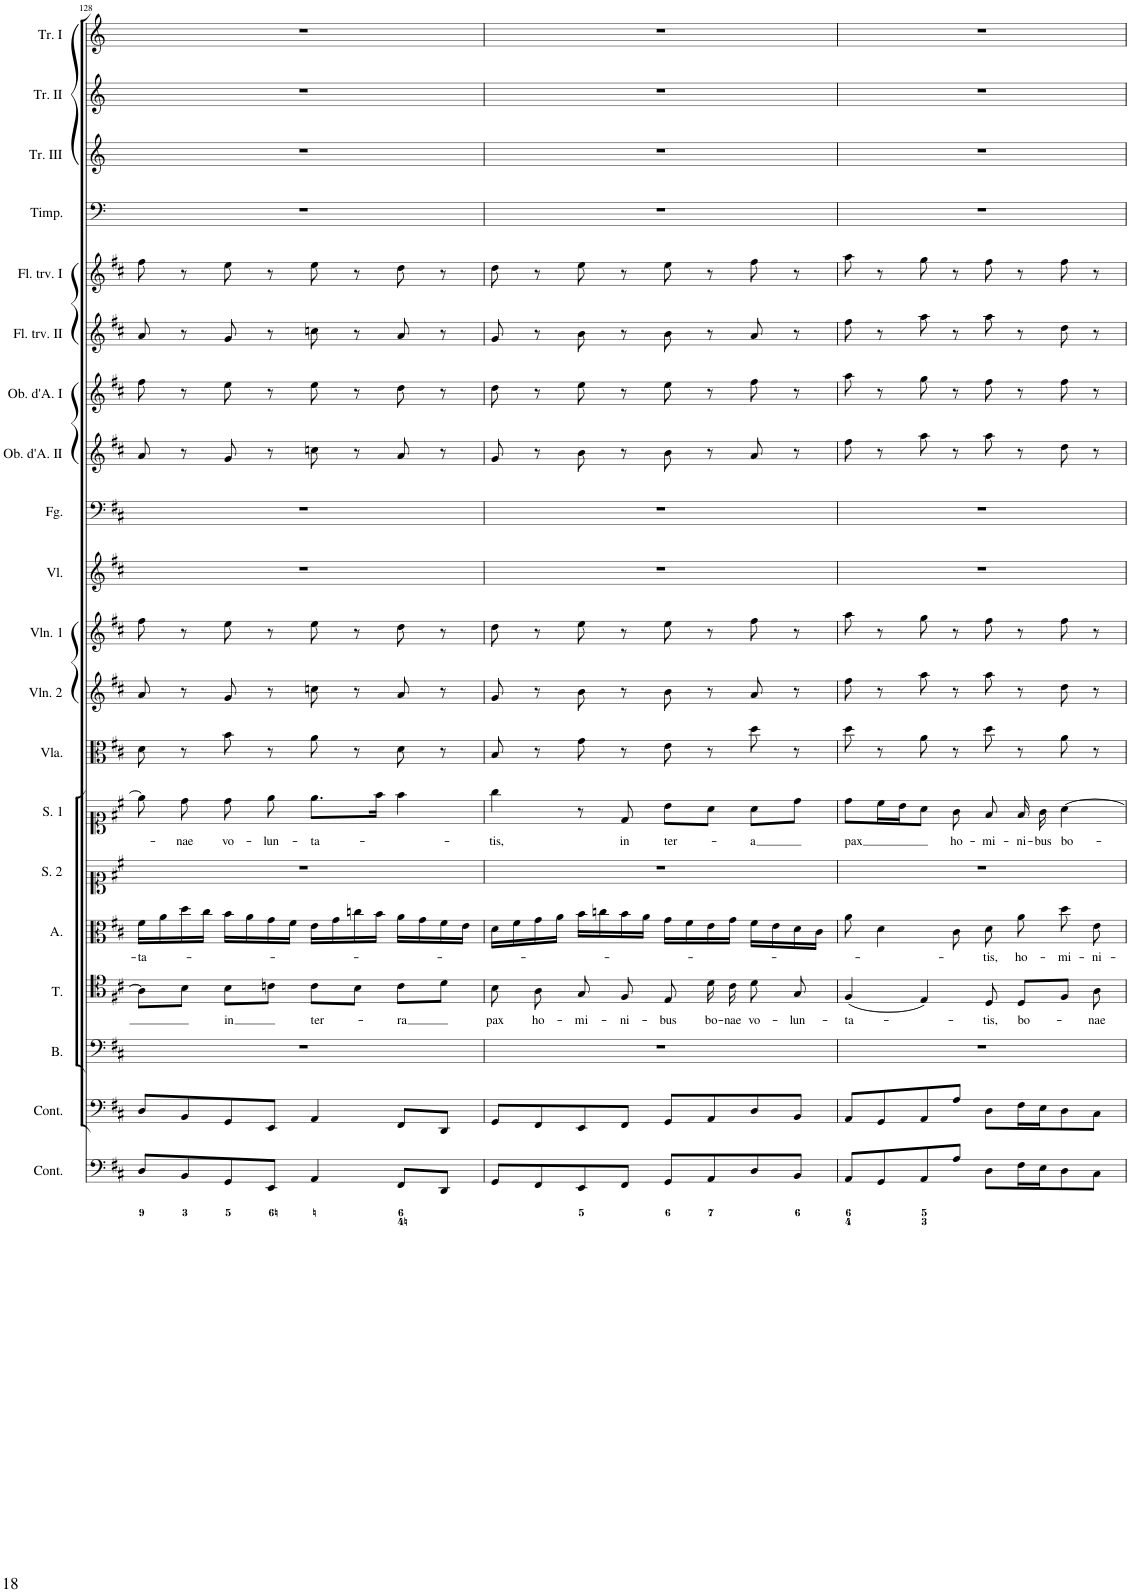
**kern	**kern	**kern	**kern	**text	**kern	**text	**kern	**kern	**text	**kern	**kern	**kern	**kern	**kern	**kern	**kern	**kern	**kern	**kern	**kern	**kern	**kern
*part20	*part19	*part18	*part17	*part17	*part16	*part16	*part15	*part14	*part14	*part13	*part12	*part11	*part10	*part9	*part8	*part7	*part6	*part5	*part4	*part3	*part2	*part1
*staff20	*staff19	*staff18	*staff17	*staff17	*staff16	*staff16	*staff15	*staff14	*staff14	*staff13	*staff12	*staff11	*staff10	*staff9	*staff8	*staff7	*staff6	*staff5	*staff4	*staff3	*staff2	*staff1
*I"Continuo	*I"Continuo	*I"Basso	*I"Tenore	*	*I"Alto	*	*I"Soprano 2	*I"Soprano 1	*	*I"Viola	*I"Violino 2	*I"Violino 1	*I"Violino solo	*I"Fagotti	*I"Oboe d'Amore II	*I"Oboe d'Amore I	*I"Flauto traverso II	*I"Flauto traverso I	*I"Timpani	*I"Tromba III	*I"Tromba II	*I"Tromba I
*I'Cont.	*I'Cont.	*I'B.	*I'T.	*	*I'A.	*	*I'S. 2	*I'S. 1	*	*I'Vla.	*I'Vln. 2	*I'Vln. 1	*I'Vl.	*I'Fg.	*I'Ob. d'A. II	*I'Ob. d'A. I	*I'Fl. trv. II	*I'Fl. trv. I	*I'Timp.	*I'Tr. III	*I'Tr. II	*I'Tr. I
!!LO:PB:g=z
*clefF4	*clefF4	*clefF4	*clefC4	*	*clefC3	*	*clefC1	*clefC1	*	*clefC3	*clefG2	*clefG2	*clefG2	*clefF4	*clefG2	*clefG2	*clefG2	*clefG2	*clefF4	*clefG2	*clefG2	*clefG2
*	*	*	*	*	*	*	*	*	*	*	*	*	*	*	*	*	*	*	*Trd-1c-2	*Trd-1c-2	*Trd-1c-2	*Trd-1c-2
*k[f#c#]	*k[f#c#]	*k[f#c#]	*k[f#c#]	*	*k[f#c#]	*	*k[f#c#]	*k[f#c#]	*	*k[f#c#]	*k[f#c#]	*k[f#c#]	*k[f#c#]	*k[f#c#]	*k[f#c#]	*k[f#c#]	*k[f#c#]	*k[f#c#]	*k[]	*k[]	*k[]	*k[]
*M4/4	*M4/4	*M4/4	*M4/4	*	*M4/4	*	*M4/4	*M4/4	*	*M4/4	*M4/4	*M4/4	*M4/4	*M4/4	*M4/4	*M4/4	*M4/4	*M4/4	*M4/4	*M4/4	*M4/4	*M4/4
*met(c)	*met(c)	*met(c)	*met(c)	*	*met(c)	*	*met(c)	*met(c)	*	*met(c)	*met(c)	*met(c)	*met(c)	*met(c)	*met(c)	*met(c)	*met(c)	*met(c)	*met(c)	*met(c)	*met(c)	*met(c)
=128	=128	=128	=128	=128	=128	=128	=128	=128	=128	=128	=128	=128	=128	=128	=128	=128	=128	=128	=128	=128	=128	=128
!	!	!	!	!	!	!LO:LY:b	!	!	!	!	!	!	!	!	!	!	!	!	!	!	!	!
8D/L	8D/L	1r	8A\L]	.	16f#\LL	-ta-	1r	8ee\]	.	8d\	8a/	8ff#\	1r	1r	8a/	8ff#\	8a/	8ff#\	1r	1r	1r	1r
.	.	.	.	.	16a\	.	.	.	.	.	.	.	.	.	.	.	.	.	.	.	.	.
!	!	!	!	!	!	!	!	!	!LO:LY:b	!	!	!	!	!	!	!	!	!	!	!	!	!
8BB/	8BB/	.	8B\J	.	16dd\	.	.	8dd\	-nae	8r	8r	8r	.	.	8r	8r	8r	8r	.	.	.	.
.	.	.	.	.	16cc#\JJ	.	.	.	.	.	.	.	.	.	.	.	.	.	.	.	.	.
!	!	!	!	!LO:LY:b	!	!	!	!	!LO:LY:b	!	!	!	!	!	!	!	!	!	!	!	!	!
8GG/	8GG/	.	8B\L	in	16b\LL	.	.	8dd\	vo-	8b\	8g/	8ee\	.	.	8g/	8ee\	8g/	8ee\	.	.	.	.
.	.	.	.	.	16a\	.	.	.	.	.	.	.	.	.	.	.	.	.	.	.	.	.
!	!	!	!	!	!	!	!	!	!LO:LY:b	!	!	!	!	!	!	!	!	!	!	!	!	!
8EE/J	8EE/J	.	8cn\J	.	16g\	.	.	8ee\	-lun-	8r	8r	8r	.	.	8r	8r	8r	8r	.	.	.	.
.	.	.	.	.	16f#\JJ	.	.	.	.	.	.	.	.	.	.	.	.	.	.	.	.	.
!	!	!	!	!LO:LY:b	!	!	!	!	!LO:LY:b	!	!	!	!	!	!	!	!	!	!	!	!	!
4AA/	4AA/	.	8c\L	ter-	16e\LL	.	.	8.ee\L	-ta-	8a\	8ccn\	8ee\	.	.	8ccn\	8ee\	8ccn\	8ee\	.	.	.	.
.	.	.	.	.	16g\	.	.	.	.	.	.	.	.	.	.	.	.	.	.	.	.	.
.	.	.	8B\J	.	16ccn\	.	.	.	.	8r	8r	8r	.	.	8r	8r	8r	8r	.	.	.	.
.	.	.	.	.	16b\JJ	.	.	16ff#\Jk	.	.	.	.	.	.	.	.	.	.	.	.	.	.
!	!	!	!	!LO:LY:b	!	!	!	!	!	!	!	!	!	!	!	!	!	!	!	!	!	!
8FF#/L	8FF#/L	.	8c\L	-ra	16a\LL	.	.	4ff#\	.	8d\	8a/	8dd\	.	.	8a/	8dd\	8a/	8dd\	.	.	.	.
.	.	.	.	.	16g\	.	.	.	.	.	.	.	.	.	.	.	.	.	.	.	.	.
8DD/J	8DD/J	.	8d\J	.	16f#\	.	.	.	.	8r	8r	8r	.	.	8r	8r	8r	8r	.	.	.	.
.	.	.	.	.	16e\JJ	.	.	.	.	.	.	.	.	.	.	.	.	.	.	.	.	.
=129	=129	=129	=129	=129	=129	=129	=129	=129	=129	=129	=129	=129	=129	=129	=129	=129	=129	=129	=129	=129	=129	=129
!	!	!	!	!LO:LY:b	!	!	!	!	!LO:LY:b	!	!	!	!	!	!	!	!	!	!	!	!	!
8GG/L	8GG/L	1r	8B\	pax	16d\LL	.	1r	4gg\	-tis,	8B/	8g/	8dd\	1r	1r	8g/	8dd\	8g/	8dd\	1r	1r	1r	1r
.	.	.	.	.	16f#\	.	.	.	.	.	.	.	.	.	.	.	.	.	.	.	.	.
!	!	!	!	!LO:LY:b	!	!	!	!	!	!	!	!	!	!	!	!	!	!	!	!	!	!
8FF#/	8FF#/	.	8A\	ho-	16g\	.	.	.	.	8r	8r	8r	.	.	8r	8r	8r	8r	.	.	.	.
.	.	.	.	.	16a\JJ	.	.	.	.	.	.	.	.	.	.	.	.	.	.	.	.	.
!	!	!	!	!LO:LY:b	!	!	!	!	!	!	!	!	!	!	!	!	!	!	!	!	!	!
8EE/	8EE/	.	8G/	-mi-	16b\LL	.	.	8r	.	8g\	8b\	8ee\	.	.	8b\	8ee\	8b\	8ee\	.	.	.	.
.	.	.	.	.	16ccn\	.	.	.	.	.	.	.	.	.	.	.	.	.	.	.	.	.
!	!	!	!	!LO:LY:b	!	!	!	!	!LO:LY:b	!	!	!	!	!	!	!	!	!	!	!	!	!
8FF#/J	8FF#/J	.	8F#/	-ni-	16b\	.	.	8d/	in	8r	8r	8r	.	.	8r	8r	8r	8r	.	.	.	.
.	.	.	.	.	16a\JJ	.	.	.	.	.	.	.	.	.	.	.	.	.	.	.	.	.
!	!	!	!	!LO:LY:b	!	!	!	!	!LO:LY:b	!	!	!	!	!	!	!	!	!	!	!	!	!
8GG/L	8GG/L	.	8E/	-bus	16g\LL	.	.	8b\L	ter-	8e\	8b\	8ee\	.	.	8b\	8ee\	8b\	8ee\	.	.	.	.
.	.	.	.	.	16f#\	.	.	.	.	.	.	.	.	.	.	.	.	.	.	.	.	.
!	!	!	!	!LO:LY:b	!	!	!	!	!	!	!	!	!	!	!	!	!	!	!	!	!	!
8AA/	8AA/	.	16d\	bo-	16e\	.	.	8a\J	.	8r	8r	8r	.	.	8r	8r	8r	8r	.	.	.	.
!	!	!	!	!LO:LY:b	!	!	!	!	!	!	!	!	!	!	!	!	!	!	!	!	!	!
.	.	.	16c#\	-nae	16g\JJ	.	.	.	.	.	.	.	.	.	.	.	.	.	.	.	.	.
!	!	!	!	!LO:LY:b	!	!	!	!	!LO:LY:b	!	!	!	!	!	!	!	!	!	!	!	!	!
8D/	8D/	.	8d\	vo-	16f#\LL	.	.	8a\L	-a	8dd\	8a/	8ff#\	.	.	8a/	8ff#\	8a/	8ff#\	.	.	.	.
.	.	.	.	.	16e\	.	.	.	.	.	.	.	.	.	.	.	.	.	.	.	.	.
!	!	!	!	!LO:LY:b	!	!	!	!	!	!	!	!	!	!	!	!	!	!	!	!	!	!
8BB/J	8BB/J	.	8G/	-lun-	16d\	.	.	8dd\J	.	8r	8r	8r	.	.	8r	8r	8r	8r	.	.	.	.
.	.	.	.	.	16c#\JJ	.	.	.	.	.	.	.	.	.	.	.	.	.	.	.	.	.
=130	=130	=130	=130	=130	=130	=130	=130	=130	=130	=130	=130	=130	=130	=130	=130	=130	=130	=130	=130	=130	=130	=130
!	!	!	!	!LO:LY:b	!	!	!	!	!LO:LY:b	!	!	!	!	!	!	!	!	!	!	!	!	!
8AA/L	8AA/L	1r	(4F#/	-ta-	8a\	.	1r	8dd\L	pax	8dd\	8ff#\	8aa\	1r	1r	8ff#\	8aa\	8ff#\	8aa\	1r	1r	1r	1r
8GG/	8GG/	.	.	.	4d\	.	.	16cc#\L	.	8r	8r	8r	.	.	8r	8r	8r	8r	.	.	.	.
.	.	.	.	.	.	.	.	16b\J	.	.	.	.	.	.	.	.	.	.	.	.	.	.
8AA/	8AA/	.	4E/)	.	.	.	.	8a\J	.	8a\	8aa\	8gg\	.	.	8aa\	8gg\	8aa\	8gg\	.	.	.	.
!	!	!	!	!	!	!	!	!	!LO:LY:b	!	!	!	!	!	!	!	!	!	!	!	!	!
8A/J	8A/J	.	.	.	8c#\	.	.	8g\	ho-	8r	8r	8r	.	.	8r	8r	8r	8r	.	.	.	.
!	!	!	!	!LO:LY:b	!	!LO:LY:b	!	!	!LO:LY:b	!	!	!	!	!	!	!	!	!	!	!	!	!
8D\L	8D\L	.	8D/	-tis,	8d\	tis,	.	8f#/	-mi-	8dd\	8aa\	8ff#\	.	.	8aa\	8ff#\	8aa\	8ff#\	.	.	.	.
!	!	!	!	!LO:LY:b	!	!LO:LY:b	!	!	!LO:LY:b	!	!	!	!	!	!	!	!	!	!	!	!	!
16F#\L	16F#\L	.	8D/L	bo-	8a\	ho-	.	16f#/	-ni-	8r	8r	8r	.	.	8r	8r	8r	8r	.	.	.	.
!	!	!	!	!	!	!	!	!	!LO:LY:b	!	!	!	!	!	!	!	!	!	!	!	!	!
16E\J	16E\J	.	.	.	.	.	.	16g\	-bus	.	.	.	.	.	.	.	.	.	.	.	.	.
!	!	!	!	!	!	!LO:LY:b	!	!	!LO:LY:b	!	!	!	!	!	!	!	!	!	!	!	!	!
8D\	8D\	.	8F#/J	.	8dd\	-mi-	.	[4a\	bo-	8a\	8dd\	8ff#\	.	.	8dd\	8ff#\	8dd\	8ff#\	.	.	.	.
!	!	!	!	!LO:LY:b	!	!LO:LY:b	!	!	!	!	!	!	!	!	!	!	!	!	!	!	!	!
8C#\J	8C#\J	.	8A\	-nae	8e\	-ni-	.	.	.	8r	8r	8r	.	.	8r	8r	8r	8r	.	.	.	.
=	=	=	=	=	=	=	=	=	=	=	=	=	=	=	=	=	=	=	=	=	=	=
*-	*-	*-	*-	*-	*-	*-	*-	*-	*-	*-	*-	*-	*-	*-	*-	*-	*-	*-	*-	*-	*-	*-
